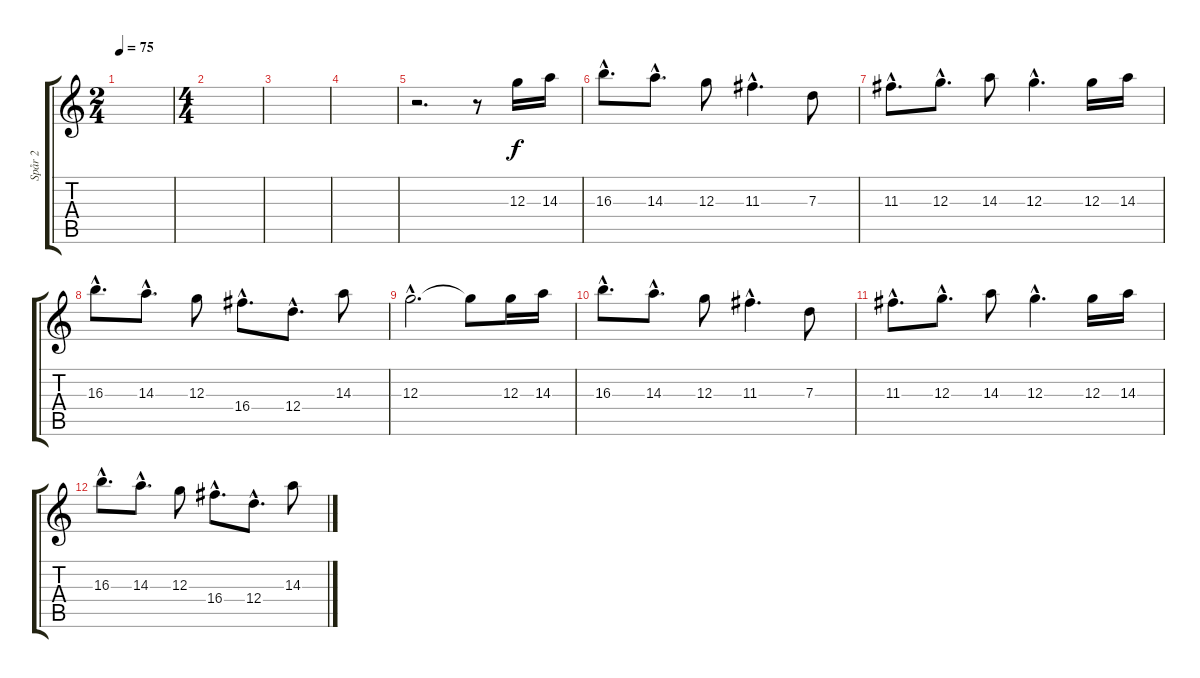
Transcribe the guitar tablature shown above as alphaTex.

\track ("Spår 2" "Spår 2") {instrument distortionguitar}
\staff {score tabs}
\tuning (E4 B3 G3 D3 A2 E2) {hide}
\ts (2 4)
\tempo 75
\clef g2
\ks c
|
\ts (4 4)
|
|
|
r.2{d} r.8 12.3.16 14.3.16 |
16.3{hac}.8{d} 14.3{hac}.8{d} 12.3.8 11.3{hac}.4{d} 7.3.8 |
11.3{hac}.8{d} 12.3{hac}.8{d} 14.3.8 12.3{hac}.4{d} 12.3.16 14.3.16 |
16.3{hac}.8{d} 14.3{hac}.8{d} 12.3.8 16.4{hac}.8{d} 12.4{hac}.8{d} 14.3.8 |
12.3{hac}.2{d} 12.3{t}.8 12.3.16 14.3.16 |
16.3{hac}.8{d} 14.3{hac}.8{d} 12.3.8 11.3{hac}.4{d} 7.3.8 |
11.3{hac}.8{d} 12.3{hac}.8{d} 14.3.8 12.3{hac}.4{d} 12.3.16 14.3.16 |
16.3{hac}.8{d} 14.3{hac}.8{d} 12.3.8 16.4{hac}.8{d} 12.4{hac}.8{d} 14.3.8
